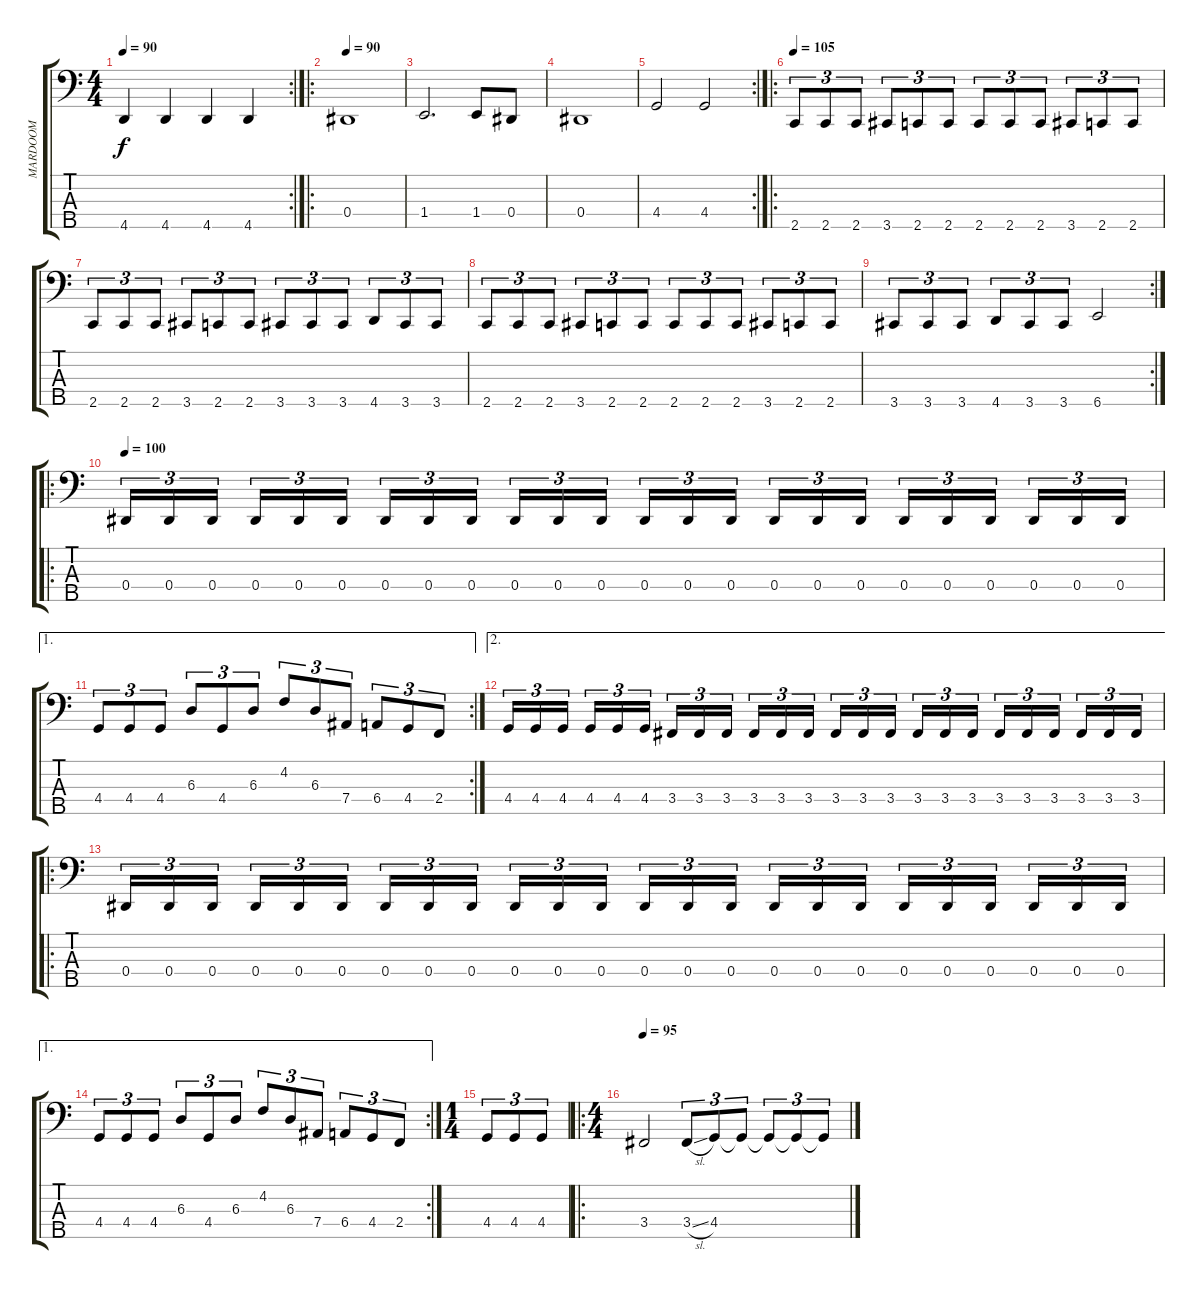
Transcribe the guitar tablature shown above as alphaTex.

\track ("MARDOOM" "MARDOOM") {instrument electricbassfinger}
\staff {score tabs}
\tuning (Gb2 Db2 Ab1 Eb1 Bb0) {hide}
\rc 2
\ts (4 4)
\tempo 90
\clef f4
\ks c
4.5.4{dy f} 4.5.4 4.5.4 4.5.4 |
\ro
\tempo 90
0.4.1 |
1.4.2{d} 1.4.8 0.4.8 |
0.4.1 |
\rc 2
4.4.2 4.4.2 |
\ro
\tempo 105
2.5.8{tu (3 2)} 2.5.8{tu (3 2)} 2.5.8{tu (3 2)} 3.5.8{tu (3 2)} 2.5.8{tu (3 2)} 2.5.8{tu (3 2)} 2.5.8{tu (3 2)} 2.5.8{tu (3 2)} 2.5.8{tu (3 2)} 3.5.8{tu (3 2)} 2.5.8{tu (3 2)} 2.5.8{tu (3 2)} |
2.5.8{tu (3 2)} 2.5.8{tu (3 2)} 2.5.8{tu (3 2)} 3.5.8{tu (3 2)} 2.5.8{tu (3 2)} 2.5.8{tu (3 2)} 3.5.8{tu (3 2)} 3.5.8{tu (3 2)} 3.5.8{tu (3 2)} 4.5.8{tu (3 2)} 3.5.8{tu (3 2)} 3.5.8{tu (3 2)} |
2.5.8{tu (3 2)} 2.5.8{tu (3 2)} 2.5.8{tu (3 2)} 3.5.8{tu (3 2)} 2.5.8{tu (3 2)} 2.5.8{tu (3 2)} 2.5.8{tu (3 2)} 2.5.8{tu (3 2)} 2.5.8{tu (3 2)} 3.5.8{tu (3 2)} 2.5.8{tu (3 2)} 2.5.8{tu (3 2)} |
\rc 2
3.5.8{tu (3 2)} 3.5.8{tu (3 2)} 3.5.8{tu (3 2)} 4.5.8{tu (3 2)} 3.5.8{tu (3 2)} 3.5.8{tu (3 2)} 6.5.2 |
\ro
\tempo 100
0.4.16{tu (3 2)} 0.4.16{tu (3 2)} 0.4.16{tu (3 2) beam splitsecondary} 0.4.16{tu (3 2)} 0.4.16{tu (3 2)} 0.4.16{tu (3 2)} 0.4.16{tu (3 2)} 0.4.16{tu (3 2)} 0.4.16{tu (3 2) beam splitsecondary} 0.4.16{tu (3 2)} 0.4.16{tu (3 2)} 0.4.16{tu (3 2)} 0.4.16{tu (3 2)} 0.4.16{tu (3 2)} 0.4.16{tu (3 2) beam splitsecondary} 0.4.16{tu (3 2)} 0.4.16{tu (3 2)} 0.4.16{tu (3 2)} 0.4.16{tu (3 2)} 0.4.16{tu (3 2)} 0.4.16{tu (3 2) beam splitsecondary} 0.4.16{tu (3 2)} 0.4.16{tu (3 2)} 0.4.16{tu (3 2)} |
\ae 1
\rc 2
4.4.8{tu (3 2)} 4.4.8{tu (3 2)} 4.4.8{tu (3 2)} 6.3.8{tu (3 2)} 4.4.8{tu (3 2)} 6.3.8{tu (3 2)} 4.2.8{tu (3 2)} 6.3.8{tu (3 2)} 7.4.8{tu (3 2)} 6.4.8{tu (3 2)} 4.4.8{tu (3 2)} 2.4.8{tu (3 2)} |
\ae 2
4.4.16{tu (3 2)} 4.4.16{tu (3 2)} 4.4.16{tu (3 2) beam splitsecondary} 4.4.16{tu (3 2)} 4.4.16{tu (3 2)} 4.4.16{tu (3 2)} 3.4.16{tu (3 2)} 3.4.16{tu (3 2)} 3.4.16{tu (3 2) beam splitsecondary} 3.4.16{tu (3 2)} 3.4.16{tu (3 2)} 3.4.16{tu (3 2)} 3.4.16{tu (3 2)} 3.4.16{tu (3 2)} 3.4.16{tu (3 2) beam splitsecondary} 3.4.16{tu (3 2)} 3.4.16{tu (3 2)} 3.4.16{tu (3 2)} 3.4.16{tu (3 2)} 3.4.16{tu (3 2)} 3.4.16{tu (3 2) beam splitsecondary} 3.4.16{tu (3 2)} 3.4.16{tu (3 2)} 3.4.16{tu (3 2)} |
\ro
0.4.16{tu (3 2)} 0.4.16{tu (3 2)} 0.4.16{tu (3 2) beam splitsecondary} 0.4.16{tu (3 2)} 0.4.16{tu (3 2)} 0.4.16{tu (3 2)} 0.4.16{tu (3 2)} 0.4.16{tu (3 2)} 0.4.16{tu (3 2) beam splitsecondary} 0.4.16{tu (3 2)} 0.4.16{tu (3 2)} 0.4.16{tu (3 2)} 0.4.16{tu (3 2)} 0.4.16{tu (3 2)} 0.4.16{tu (3 2) beam splitsecondary} 0.4.16{tu (3 2)} 0.4.16{tu (3 2)} 0.4.16{tu (3 2)} 0.4.16{tu (3 2)} 0.4.16{tu (3 2)} 0.4.16{tu (3 2) beam splitsecondary} 0.4.16{tu (3 2)} 0.4.16{tu (3 2)} 0.4.16{tu (3 2)} |
\ae 1
\rc 2
4.4.8{tu (3 2)} 4.4.8{tu (3 2)} 4.4.8{tu (3 2)} 6.3.8{tu (3 2)} 4.4.8{tu (3 2)} 6.3.8{tu (3 2)} 4.2.8{tu (3 2)} 6.3.8{tu (3 2)} 7.4.8{tu (3 2)} 6.4.8{tu (3 2)} 4.4.8{tu (3 2)} 2.4.8{tu (3 2)} |
\ts (1 4)
4.4.8{tu (3 2)} 4.4.8{tu (3 2)} 4.4.8{tu (3 2)} |
\ro
\ts (4 4)
\tempo 95
3.4.2 3.4{sl}.8{tu (3 2)} 4.4.8{tu (3 2)} 4.4{t}.8{tu (3 2)} 4.4{t}.8{tu (3 2)} 4.4{t}.8{tu (3 2)} 4.4{t}.8{tu (3 2)}
